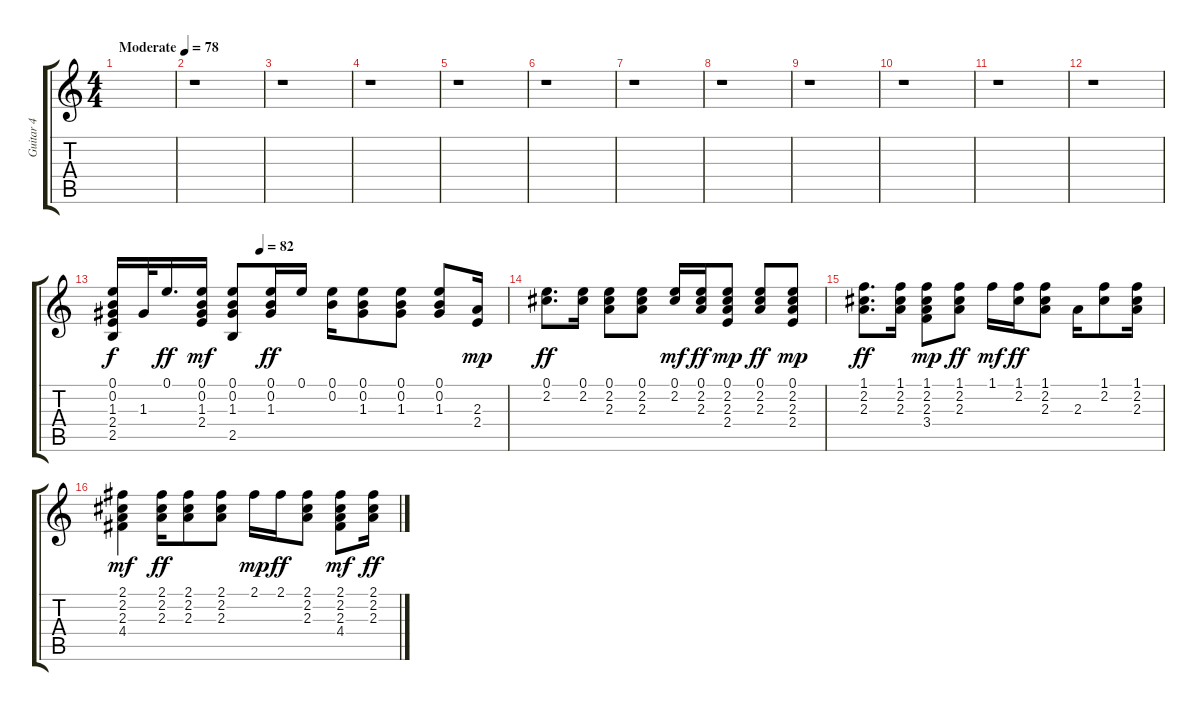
\track ("Guitar 4" "Guitar 4") {instrument acousticguitarsteel}
\staff {score tabs}
\tuning (E4 B3 G3 D3 A2 E2) {hide}
\ts (4 4)
\tempo (78 "Moderate")
\clef g2
\ks c
|
r.1 |
r.1 |
r.1 |
r.1 |
r.1 |
r.1 |
r.1 |
r.1 |
r.1 |
r.1 |
r.1 |
\tempo (82 0.375)
(0.1 0.2 1.3 2.4 2.5).16 1.3.32{dy f} 0.1.16{d dy ff} (0.1 0.2 1.3 2.4).16{dy mf} (0.1 0.2 1.3 2.5).8 (0.1 0.2 1.3).16{dy ff} 0.1.16 (0.1 0.2).16 (0.1 0.2 1.3).8 (0.1 0.2 1.3).8 (0.1 0.2 1.3).8 (2.3 2.4).16{dy mp} |
(0.1 2.2).8{d dy ff} (0.1 2.2).16 (0.1 2.2 2.3).8 (0.1 2.2 2.3).8 (0.1 2.2).16{dy mf} (0.1 2.2 2.3).16{dy ff} (0.1 2.2 2.3 2.4).8{dy mp} (0.1 2.2 2.3).8{dy ff} (0.1 2.2 2.3 2.4).8{dy mp} |
(1.1 2.2 2.3).8{d dy ff} (1.1 2.2 2.3).16 (1.1 2.2 2.3 3.4).8{dy mp} (1.1 2.2 2.3).8{dy ff} 1.1.16{dy mf} (1.1 2.2).16{dy ff} (1.1 2.2 2.3).8 2.3.16 (1.1 2.2).8 (1.1 2.2 2.3).16 |
(2.1 2.2 2.3 4.4).4{dy mf} (2.1 2.2 2.3).16{dy ff} (2.1 2.2 2.3).8 (2.1 2.2 2.3).8 2.1.16{dy mp} 2.1.16{dy ff} (2.1 2.2 2.3).8 (2.1 2.2 2.3 4.4).8{dy mf} (2.1 2.2 2.3).16{dy ff}
